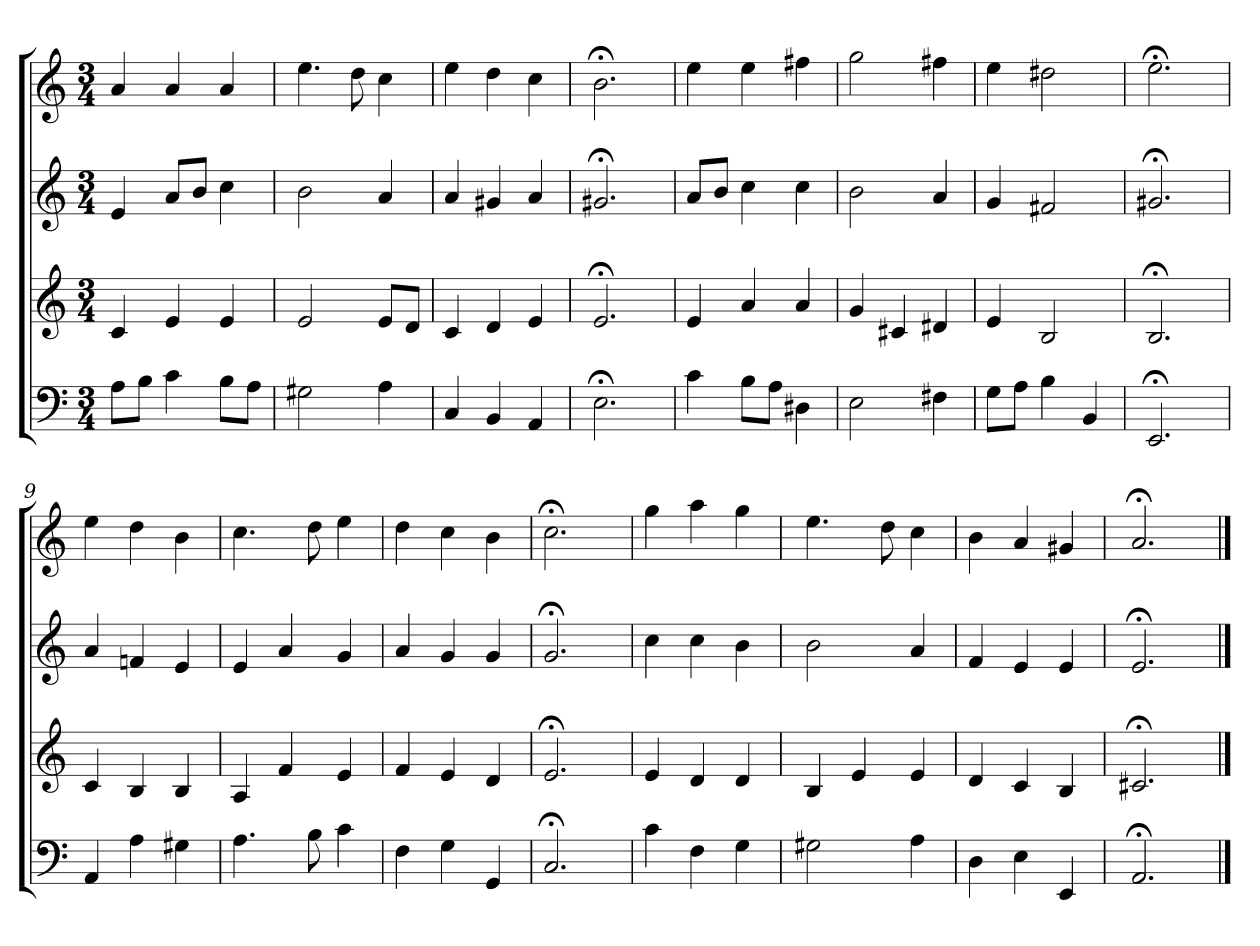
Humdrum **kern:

**kern	**kern	**kern	**kern
*part4	*part3	*part2	*part1
*staff4	*staff3	*staff2	*staff1
*clefF4	*clefG2	*clefG2	*clefG2
*k[]	*k[]	*k[]	*k[]
*C:	*C:	*C:	*a:
*M3/4	*M3/4	*M3/4	*M3/4
=1	=1	=1	=1
8A\L	4c	4e	4a
8B\J	.	.	.
4c	4e	8a/L	4a
.	.	8b/J	.
8B\L	4e	4cc	4a
8A\J	.	.	.
=2	=2	=2	=2
2G#X	2e	2b	4.ee
.	.	.	8dd
4A	8e/L	4a	4cc
.	8d/J	.	.
=3	=3	=3	=3
4C	4c	4a	4ee
4BB	4d	4g#X	4dd
4AA	4e	4a	4cc
=4	=4	=4	=4
2.E;<	2.e;<	2.g#X;<	2.b;<
=5	=5	=5	=5
4c	4e	8a/L	4ee
.	.	8b/J	.
8B\L	4a	4cc	4ee
8A\J	.	.	.
4D#X	4a	4cc	4ff#X
=6	=6	=6	=6
2E	4g	2b	2gg
.	4c#X	.	.
4F#X	4d#X	4a	4ff#X
=7	=7	=7	=7
8G\L	4e	4g	4ee
8A\J	.	.	.
4B	2B	2f#X	2dd#X
4BB	.	.	.
=8	=8	=8	=8
2.EE;<	2.B;<	2.g#X;<	2.ee;<
=9	=9	=9	=9
4AA	4c	4a	4ee
4A	4B	4fn	4dd
4G#X	4B	4e	4b
=10	=10	=10	=10
4.A	4A	4e	4.cc
.	4f	4a	.
8B	.	.	8dd
4c	4e	4g	4ee
=11	=11	=11	=11
4F	4f	4a	4dd
4G	4e	4g	4cc
4GG	4d	4g	4b
=12	=12	=12	=12
2.C;<	2.e;<	2.g;<	2.cc;<
=13	=13	=13	=13
4c	4e	4cc	4gg
4F	4d	4cc	4aa
4G	4d	4b	4gg
=14	=14	=14	=14
2G#X	4B	2b	4.ee
.	4e	.	.
.	.	.	8dd
4A	4e	4a	4cc
=15	=15	=15	=15
4D	4d	4f	4b
4E	4c	4e	4a
4EE	4B	4e	4g#X
=16	=16	=16	=16
2.AA;<	2.c#X;<	2.e;<	2.a;<
==	==	==	==
*-	*-	*-	*-
